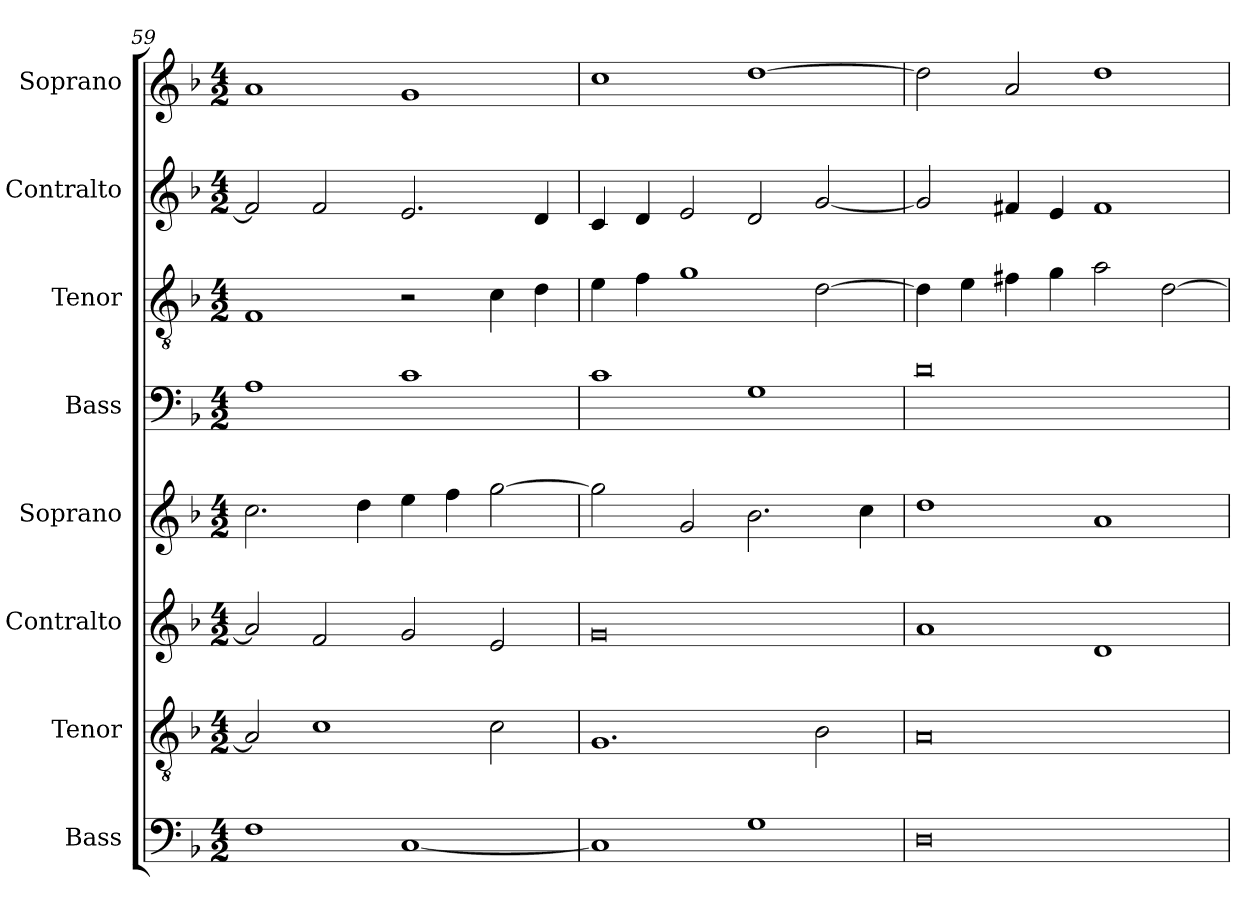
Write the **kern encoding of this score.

**kern	**kern	**kern	**kern	**kern	**kern	**kern	**kern
*part8	*part7	*part6	*part5	*part4	*part3	*part2	*part1
*staff8	*staff7	*staff6	*staff5	*staff4	*staff3	*staff2	*staff1
*I"Bass	*I"Tenor	*I"Contralto	*I"Soprano	*I"Bass	*I"Tenor	*I"Contralto	*I"Soprano
*I'B	*I'T	*I'A	*I'S	*I'B	*I'T	*I'A	*I'S
*clefF4	*clefGv2	*clefG2	*clefG2	*clefF4	*clefGv2	*clefG2	*clefG2
*k[b-]	*k[b-]	*k[b-]	*k[b-]	*k[b-]	*k[b-]	*k[b-]	*k[b-]
*G:dor	*G:dor	*G:dor	*G:dor	*G:dor	*G:dor	*G:dor	*G:dor
*M4/2	*M4/2	*M4/2	*M4/2	*M4/2	*M4/2	*M4/2	*M4/2
=59	=59	=59	=59	=59	=59	=59	=59
1F	2A]	2a]	2.cc	1A	1F	2f]	1a
.	1c	2f	.	.	.	2f	.
.	.	.	4dd	.	.	.	.
[1C	.	2g	4ee	1c	2r	2.e	1g
.	.	.	4ff	.	.	.	.
.	2c	2e	[2gg	.	4c	.	.
.	.	.	.	.	4d	4d	.
=60	=60	=60	=60	=60	=60	=60	=60
1C]	1.G	0g	2gg]	1c	4e	4c	1cc
.	.	.	.	.	4f	4d	.
.	.	.	2g	.	1g	2e	.
1G	.	.	2.b-	1G	.	2d	[1dd
.	2B-	.	.	.	[2d	[2g	.
.	.	.	4cc	.	.	.	.
=61	=61	=61	=61	=61	=61	=61	=61
0D	0A	1a	1dd	0d	4d]	2g]	2dd]
.	.	.	.	.	4e	.	.
.	.	.	.	.	4f#X	4f#X	2a
.	.	.	.	.	4g	4e	.
.	.	1d	1a	.	2a	1f#	1dd
.	.	.	.	.	[2d	.	.
=	=	=	=	=	=	=	=
*-	*-	*-	*-	*-	*-	*-	*-
